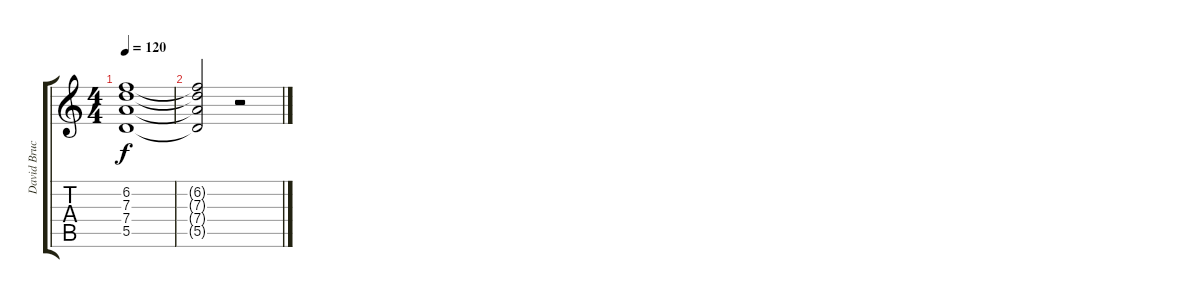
\track ("David Bruck" "David Bruc") {instrument overdrivenguitar}
\staff {score tabs}
\tuning (E4 B3 G3 D3 A2 E2) {hide}
\ts (4 4)
\tempo 120
\clef g2
\ks c
(6.2{t} 7.3{t} 7.4{t} 5.5{t}).1{dy f} |
(6.2{t} 7.3{t} 7.4{t} 5.5{t}).2 r.2
